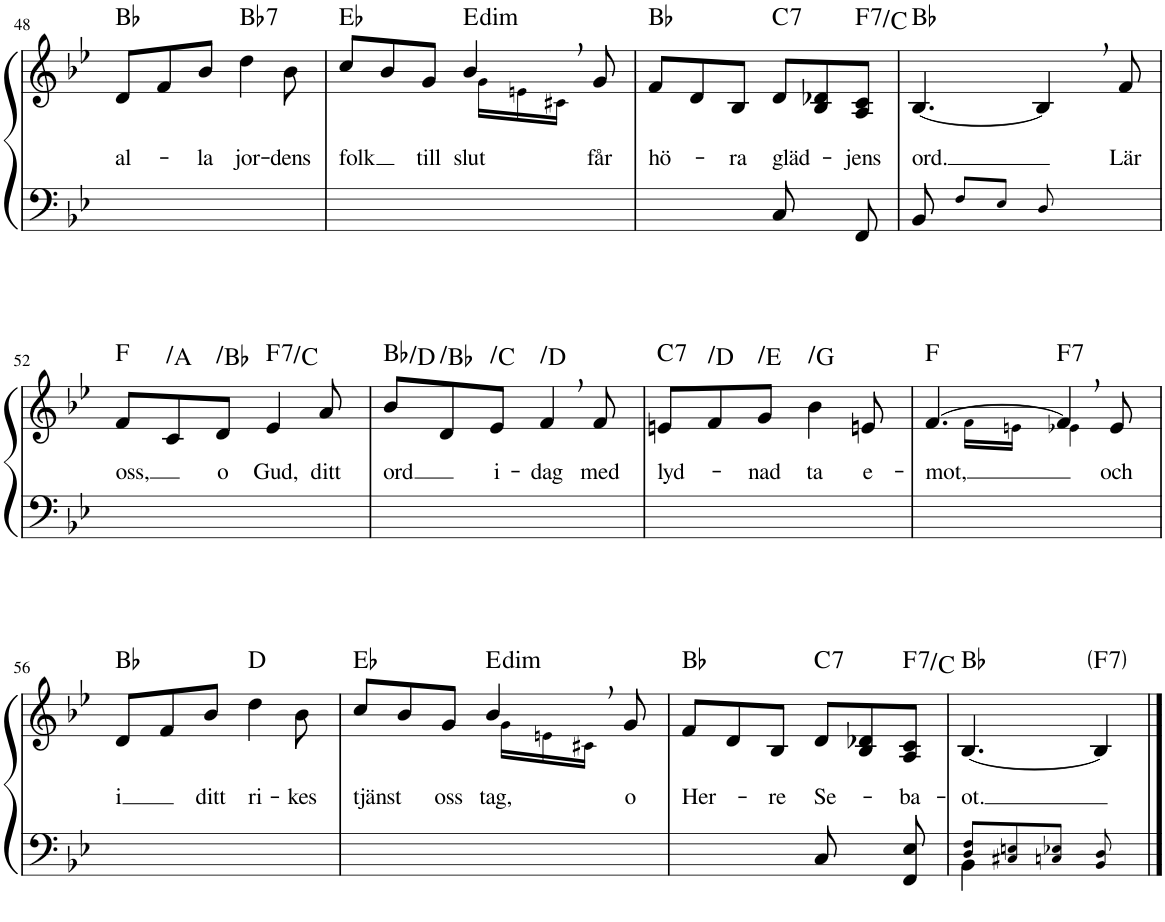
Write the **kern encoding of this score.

**kern	**kern	**text	**harte
*part1	*part1	*part1	*part1
*staff2	*staff1	*staff1	*
*I"Piano	*	*	*
*I'Pno.	*	*	*
!!LO:PB:g=z
*clefF4	*clefG2	*	*
*k[b-e-]	*k[b-e-]	*	*
*M6/8	*M6/8	*	*
=48	=48	=48	=48
!	!	!LO:LY:b	!
2.ryy	8d/L	al-	Bb:maj
.	8f/	.	.
!	!	!LO:LY:b	!
.	8b-/J	-la	.
!	!	!LO:LY:b	!LO:H:kt=7
.	4dd\	jor-	Bb:7
!	!	!LO:LY:b	!
.	8b-\	-dens	.
=49	=49	=49	=49
!	!	!LO:LY:b	!
*	*^	*	*
2.ryy	8cc/L	4..ryy	folk	Eb:maj
.	8b-/	.	.	.
!	!	!	!LO:LY:b	!
.	8g/J	.	till	.
!	!	!	!LO:LY:b	!LO:H:kt=dim
.	4b-,/	.	slut	E:dim
.	.	16g!\LL	.	.
.	.	16en!\	.	.
.	.	16c#X!\JJ	.	.
!	!	!	!LO:LY:b	!
.	8g/	8ryy	får	.
=50	=50	=50	=50	=50
!	!	!	!LO:LY:b	!
*	*v	*v	*	*
8ryy	8f/L	hö-	Bb:maj
8ryy	8d/	.	.
!	!	!LO:LY:b	!
8ryy	8B-/J	-ra	.
!	!	!LO:LY:b	!LO:H:kt=7
8C/	8d/L	gläd-	C:7
8ryy	8B-/ 8d-X/	.	.
!	!	!LO:LY:b	!LO:H:kt=7
8FF/	8A/ 8c/J	-jens	F:7/5
=51	=51	=51	=51
!	!	!LO:LY:b	!
8BB-/	[4.B-/	ord.	Bb:maj
8F!/L	.	.	.
8E-!/J	.	.	.
8D!/	4B-,/]	.	.
8ryy	.	.	.
!	!	!LO:LY:b	!
8ryy	8f/	Lär	.
!!LO:LB:g=z
=52	=52	=52	=52
!	!	!LO:LY:b	!
2.ryy	8f/L	-oss,	F:maj
!	!	!	!LO:H:kt=N.C.
.	8c/	.	N
!	!	!LO:LY:b	!LO:H:kt=N.C.
.	8d/J	o	N
!	!	!LO:LY:b	!LO:H:kt=7
.	4e-/	Gud,	F:7/5
!	!	!LO:LY:b	!
.	8a/	ditt	.
=53	=53	=53	=53
!	!	!LO:LY:b	!
2.ryy	8b-/L	-ord	Bb:maj/3
!	!	!	!LO:H:kt=N.C.
.	8d/	.	N
!	!	!LO:LY:b	!LO:H:kt=N.C.
.	8e-/J	i-	N
!	!	!LO:LY:b	!LO:H:kt=N.C.
.	4f,/	-dag	N
!	!	!LO:LY:b	!
.	8f/	med	.
=54	=54	=54	=54
!	!	!LO:LY:b	!LO:H:kt=7
2.ryy	8en/L	lyd-	C:7
!	!	!	!LO:H:kt=N.C.
.	8f/	.	N
!	!	!LO:LY:b	!LO:H:kt=N.C.
.	8g/J	-nad	N
!	!	!LO:LY:b	!LO:H:kt=N.C.
.	4b-\	ta	N
!	!	!LO:LY:b	!
.	8en/	e-	.
=55	=55	=55	=55
!	!	!LO:LY:b	!
*	*^	*	*
2.ryy	[4.f/	4ryy	-mot,	F:maj
.	.	16f!\LL	.	.
.	.	16en!\JJ	.	.
!	!	!	!	!LO:H:kt=7
.	4f,/]	4e-X!\	.	F:7
!	!	!	!LO:LY:b	!
.	8e-/	8ryy	och	.
!!LO:LB:g=z
=56	=56	=56	=56	=56
!	!	!	!LO:LY:b	!
*	*v	*v	*	*
2.ryy	8d/L	i	Bb:maj
.	8f/	.	.
!	!	!LO:LY:b	!
.	8b-/J	ditt	.
!	!	!LO:LY:b	!
.	4dd\	ri-	D:maj
!	!	!LO:LY:b	!
.	8b-\	-kes	.
=57	=57	=57	=57
!	!	!LO:LY:b	!
*	*^	*	*
2.ryy	8cc/L	4..ryy	-tjänst	Eb:maj
.	8b-/	.	.	.
!	!	!	!LO:LY:b	!
.	8g/J	.	oss	.
!	!	!	!LO:LY:b	!LO:H:kt=dim
.	4b-,/	.	tag,	E:dim
.	.	16g!\LL	.	.
.	.	16en!\	.	.
.	.	16c#X!\JJ	.	.
!	!	!	!LO:LY:b	!
.	8g/	8ryy	o	.
=58	=58	=58	=58	=58
!	!	!	!LO:LY:b	!
*	*v	*v	*	*
8ryy	8f/L	Her-	Bb:maj
8ryy	8d/	.	.
!	!	!LO:LY:b	!
8ryy	8B-/J	-re	.
!	!	!LO:LY:b	!LO:H:kt=7
8C/	8d/L	Se-	C:7
8ryy	8B-/ 8d-X/	.	.
!	!	!LO:LY:b	!LO:H:kt=7
8FF/ 8E-/	8A/ 8c/J	-ba-	F:7/5
=59	=59	=59	=59
*^	*	*	*
!	!	!	!LO:LY:b	!
8D!/ 8F!/L	4BB-\	[4.B-/	-ot.	Bb:maj
8C#X!/ 8En!/	.	.	.	.
8Cn!/ 8E-X!/J	4.ryy	.	.	.
!	!	!	!	!LO:H:kt=7
8BB-!/ 8D!/	.	4B-/]	.	F:7
8ryy	.	.	.	.
*v	*v	*	*	*
==	==	==	==
*-	*-	*-	*-
